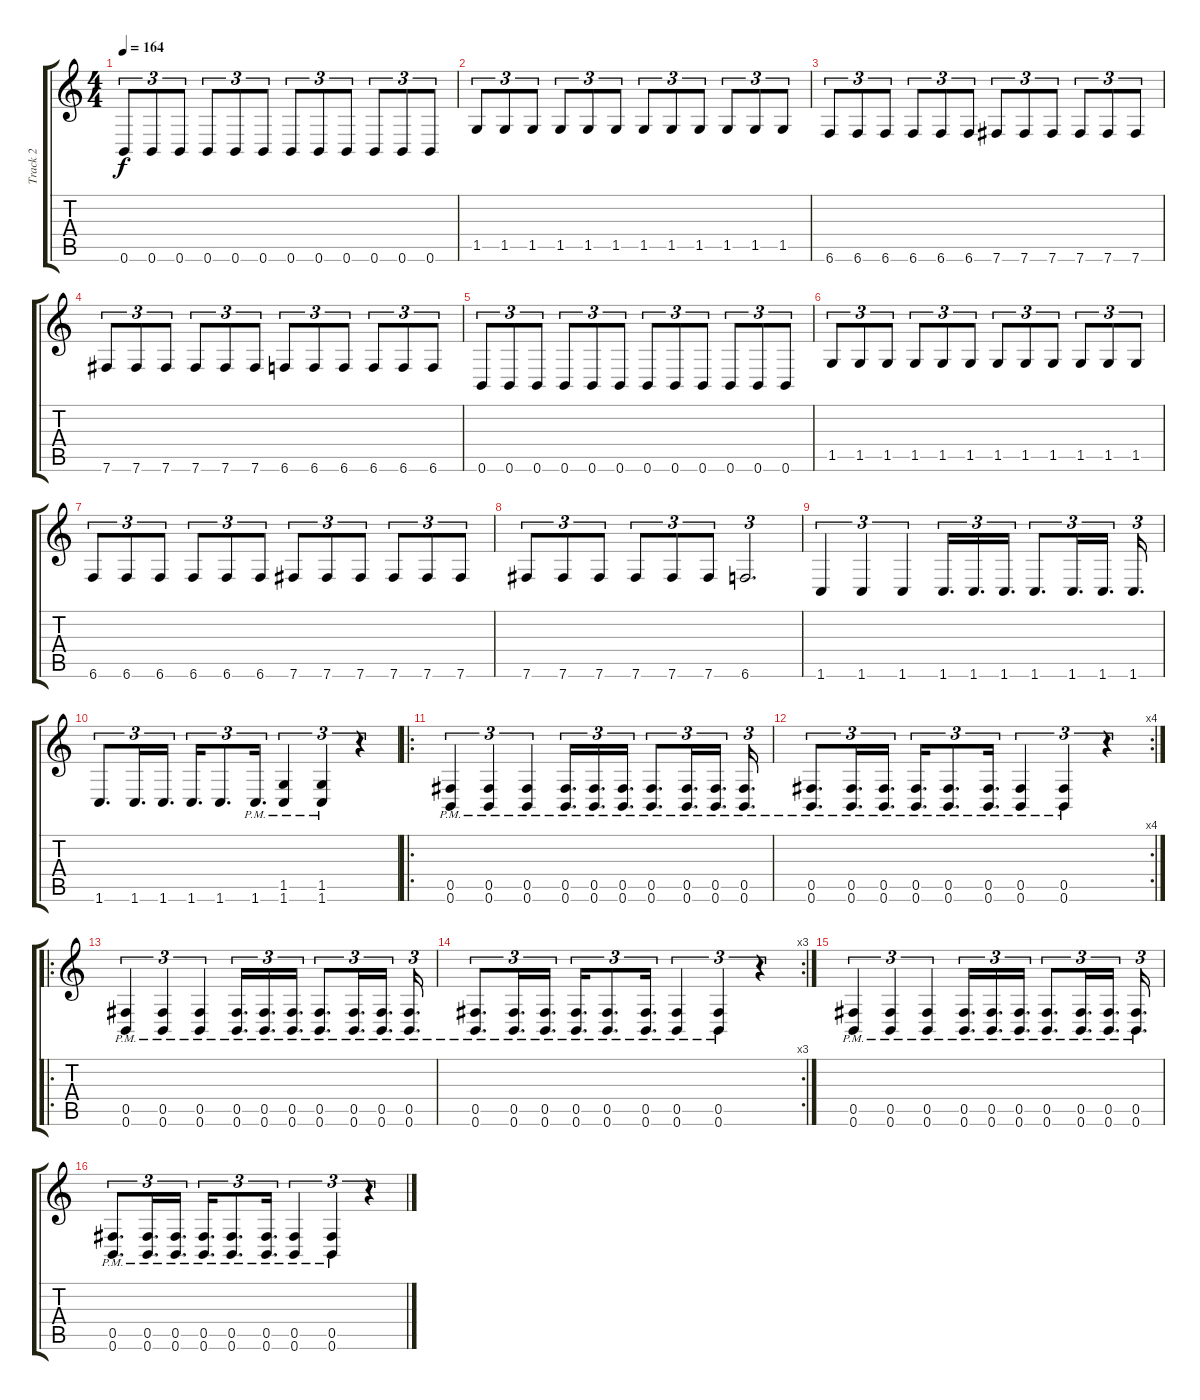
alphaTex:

\track ("Track 2" "Track 2") {instrument overdrivenguitar}
\staff {score tabs}
\tuning (Db4 Ab3 E3 B2 Gb2 B1) {hide}
\ts (4 4)
\tempo 164
\clef g2
\ks c
0.6.8{tu (3 2) dy f} 0.6.8{tu (3 2)} 0.6.8{tu (3 2)} 0.6.8{tu (3 2)} 0.6.8{tu (3 2)} 0.6.8{tu (3 2)} 0.6.8{tu (3 2)} 0.6.8{tu (3 2)} 0.6.8{tu (3 2)} 0.6.8{tu (3 2)} 0.6.8{tu (3 2)} 0.6.8{tu (3 2)} |
1.5.8{tu (3 2)} 1.5.8{tu (3 2)} 1.5.8{tu (3 2)} 1.5.8{tu (3 2)} 1.5.8{tu (3 2)} 1.5.8{tu (3 2)} 1.5.8{tu (3 2)} 1.5.8{tu (3 2)} 1.5.8{tu (3 2)} 1.5.8{tu (3 2)} 1.5.8{tu (3 2)} 1.5.8{tu (3 2)} |
6.6.8{tu (3 2)} 6.6.8{tu (3 2)} 6.6.8{tu (3 2)} 6.6.8{tu (3 2)} 6.6.8{tu (3 2)} 6.6.8{tu (3 2)} 7.6.8{tu (3 2)} 7.6.8{tu (3 2)} 7.6.8{tu (3 2)} 7.6.8{tu (3 2)} 7.6.8{tu (3 2)} 7.6.8{tu (3 2)} |
7.6.8{tu (3 2)} 7.6.8{tu (3 2)} 7.6.8{tu (3 2)} 7.6.8{tu (3 2)} 7.6.8{tu (3 2)} 7.6.8{tu (3 2)} 6.6.8{tu (3 2)} 6.6.8{tu (3 2)} 6.6.8{tu (3 2)} 6.6.8{tu (3 2)} 6.6.8{tu (3 2)} 6.6.8{tu (3 2)} |
0.6.8{tu (3 2)} 0.6.8{tu (3 2)} 0.6.8{tu (3 2)} 0.6.8{tu (3 2)} 0.6.8{tu (3 2)} 0.6.8{tu (3 2)} 0.6.8{tu (3 2)} 0.6.8{tu (3 2)} 0.6.8{tu (3 2)} 0.6.8{tu (3 2)} 0.6.8{tu (3 2)} 0.6.8{tu (3 2)} |
1.5.8{tu (3 2)} 1.5.8{tu (3 2)} 1.5.8{tu (3 2)} 1.5.8{tu (3 2)} 1.5.8{tu (3 2)} 1.5.8{tu (3 2)} 1.5.8{tu (3 2)} 1.5.8{tu (3 2)} 1.5.8{tu (3 2)} 1.5.8{tu (3 2)} 1.5.8{tu (3 2)} 1.5.8{tu (3 2)} |
6.6.8{tu (3 2)} 6.6.8{tu (3 2)} 6.6.8{tu (3 2)} 6.6.8{tu (3 2)} 6.6.8{tu (3 2)} 6.6.8{tu (3 2)} 7.6.8{tu (3 2)} 7.6.8{tu (3 2)} 7.6.8{tu (3 2)} 7.6.8{tu (3 2)} 7.6.8{tu (3 2)} 7.6.8{tu (3 2)} |
7.6.8{tu (3 2)} 7.6.8{tu (3 2)} 7.6.8{tu (3 2)} 7.6.8{tu (3 2)} 7.6.8{tu (3 2)} 7.6.8{tu (3 2)} 6.6.2{d tu (3 2)} |
1.6.4{tu (3 2) volume 5} 1.6.4{tu (3 2)} 1.6.4{tu (3 2)} 1.6.16{d tu (3 2)} 1.6.16{d tu (3 2)} 1.6.16{d tu (3 2)} 1.6.8{d tu (3 2)} 1.6.16{d tu (3 2)} 1.6.16{d tu (3 2)} 1.6.16{d tu (3 2)} |
1.6.8{d tu (3 2)} 1.6.16{d tu (3 2)} 1.6.16{d tu (3 2)} 1.6.16{d tu (3 2)} 1.6.8{d tu (3 2)} 1.6{pm}.16{d tu (3 2)} (1.5{pm} 1.6{pm}).4{tu (3 2) volume 10} (1.5{pm} 1.6{pm}).4{tu (3 2)} r.4{tu (3 2)} |
\ro
(0.5{pm} 0.6{pm}).4{tu (3 2)} (0.5{pm} 0.6{pm}).4{tu (3 2)} (0.5{pm} 0.6{pm}).4{tu (3 2)} (0.5{pm} 0.6{pm}).16{d tu (3 2)} (0.5{pm} 0.6{pm}).16{d tu (3 2)} (0.5{pm} 0.6{pm}).16{d tu (3 2)} (0.5{pm} 0.6{pm}).8{d tu (3 2)} (0.5{pm} 0.6{pm}).16{d tu (3 2)} (0.5{pm} 0.6{pm}).16{d tu (3 2)} (0.5{pm} 0.6{pm}).16{d tu (3 2)} |
\rc 4
(0.5{pm} 0.6{pm}).8{d tu (3 2)} (0.5{pm} 0.6{pm}).16{d tu (3 2)} (0.5{pm} 0.6{pm}).16{d tu (3 2)} (0.5{pm} 0.6{pm}).16{d tu (3 2)} (0.5{pm} 0.6{pm}).8{d tu (3 2)} (0.5{pm} 0.6{pm}).16{d tu (3 2)} (0.5{pm} 0.6{pm}).4{tu (3 2)} (0.5{pm} 0.6{pm}).4{tu (3 2)} r.4{tu (3 2)} |
\ro
(0.5{pm} 0.6{pm}).4{tu (3 2)} (0.5{pm} 0.6{pm}).4{tu (3 2)} (0.5{pm} 0.6{pm}).4{tu (3 2)} (0.5{pm} 0.6{pm}).16{d tu (3 2)} (0.5{pm} 0.6{pm}).16{d tu (3 2)} (0.5{pm} 0.6{pm}).16{d tu (3 2)} (0.5{pm} 0.6{pm}).8{d tu (3 2)} (0.5{pm} 0.6{pm}).16{d tu (3 2)} (0.5{pm} 0.6{pm}).16{d tu (3 2)} (0.5{pm} 0.6{pm}).16{d tu (3 2)} |
\rc 3
(0.5{pm} 0.6{pm}).8{d tu (3 2)} (0.5{pm} 0.6{pm}).16{d tu (3 2)} (0.5{pm} 0.6{pm}).16{d tu (3 2)} (0.5{pm} 0.6{pm}).16{d tu (3 2)} (0.5{pm} 0.6{pm}).8{d tu (3 2)} (0.5{pm} 0.6{pm}).16{d tu (3 2)} (0.5{pm} 0.6{pm}).4{tu (3 2)} (0.5{pm} 0.6{pm}).4{tu (3 2)} r.4{tu (3 2)} |
(0.5{pm} 0.6{pm}).4{tu (3 2)} (0.5{pm} 0.6{pm}).4{tu (3 2)} (0.5{pm} 0.6{pm}).4{tu (3 2)} (0.5{pm} 0.6{pm}).16{d tu (3 2)} (0.5{pm} 0.6{pm}).16{d tu (3 2)} (0.5{pm} 0.6{pm}).16{d tu (3 2)} (0.5{pm} 0.6{pm}).8{d tu (3 2)} (0.5{pm} 0.6{pm}).16{d tu (3 2)} (0.5{pm} 0.6{pm}).16{d tu (3 2)} (0.5{pm} 0.6{pm}).16{d tu (3 2)} |
(0.5{pm} 0.6{pm}).8{d tu (3 2)} (0.5{pm} 0.6{pm}).16{d tu (3 2)} (0.5{pm} 0.6{pm}).16{d tu (3 2)} (0.5{pm} 0.6{pm}).16{d tu (3 2)} (0.5{pm} 0.6{pm}).8{d tu (3 2)} (0.5{pm} 0.6{pm}).16{d tu (3 2)} (0.5{pm} 0.6{pm}).4{tu (3 2)} (0.5{pm} 0.6{pm}).4{tu (3 2)} r.4{tu (3 2)}
